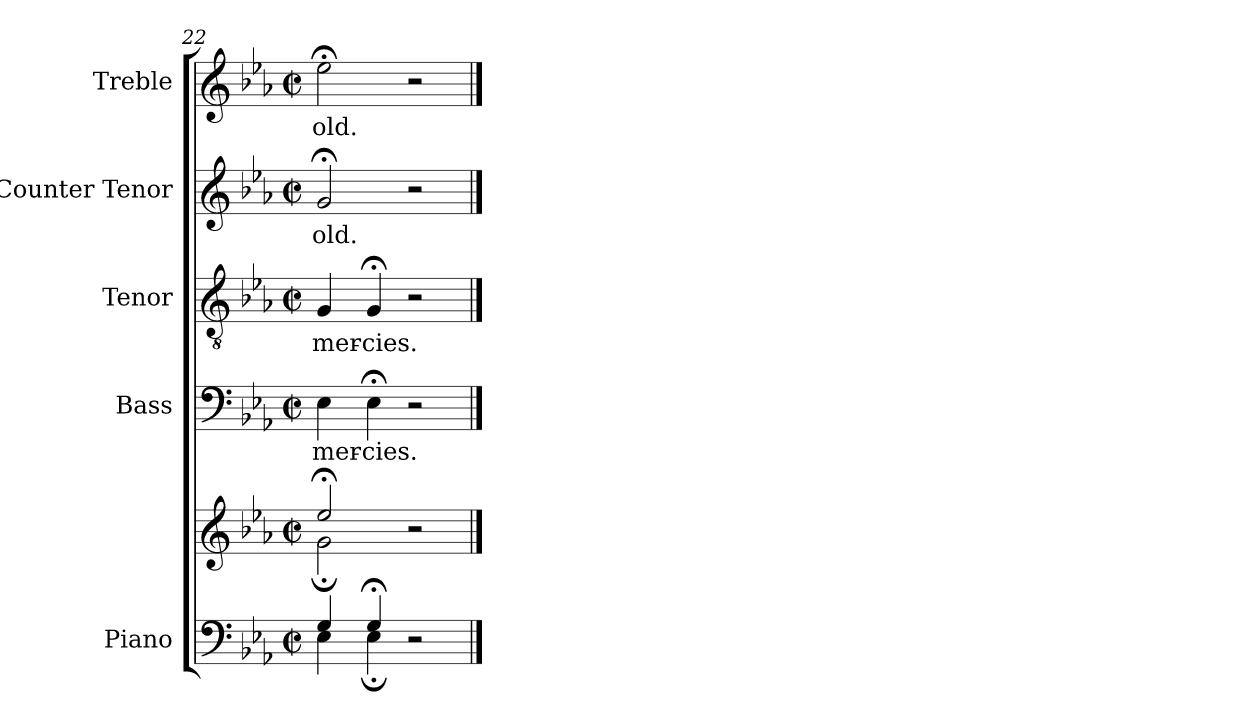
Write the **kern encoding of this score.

**kern	**kern	**kern	**text	**kern	**text	**kern	**text	**kern	**text
*part5	*part5	*part4	*part4	*part3	*part3	*part2	*part2	*part1	*part1
*staff6	*staff5	*staff4	*staff4	*staff3	*staff3	*staff2	*staff2	*staff1	*staff1
*I"Piano	*	*I"Bass	*	*I"Tenor	*	*I"Counter Tenor	*	*I"Treble	*
*I'Pno.	*	*I'B.	*	*I'T.	*	*	*	*	*
*clefF4	*clefG2	*clefF4	*	*clefGv2	*	*clefG2	*	*clefG2	*
*	*	*	*	*ITrd7c12	*	*	*	*	*
*k[b-e-a-]	*k[b-e-a-]	*k[b-e-a-]	*	*k[b-e-a-]	*	*k[b-e-a-]	*	*k[b-e-a-]	*
*E-:	*E-:	*E-:	*	*E-:	*	*E-:	*	*E-:	*
*M2/2	*M2/2	*M2/2	*	*M2/2	*	*M2/2	*	*M2/2	*
*met(c|)	*met(c|)	*met(c|)	*	*met(c|)	*	*met(c|)	*	*met(c|)	*
=22	=22	=22	=22	=22	=22	=22	=22	=22	=22
*^	*^	*	*	*	*	*	*	*	*
!	!	!	!	!	!LO:LY:b:color=#000000	!	!	!	!	!	!
!	!	!	!	!	!	!	!LO:LY:b:color=#000000	!	!	!	!
!	!	!	!	!	!	!	!	!	!LO:LY:b:color=#000000	!	!
!	!	!	!	!	!	!	!	!	!	!	!LO:LY:b:color=#000000
4Gi/	4E-i\	2ee-;i/	2g;i\	4E-i\	mer-	4GGi/	mer-	2g;i/	old.	2ee-;i\	old.
!	!	!	!	!	!LO:LY:b:color=#000000	!	!	!	!	!	!
!	!	!	!	!	!	!	!LO:LY:b:color=#000000	!	!	!	!
4G;i/	4E-;i\	.	.	4E-;i\	-cies.	4GG;i/	-cies.	.	.	.	.
2ryy	2r	2ryy	2r	2r	.	2r	.	2r	.	2r	.
*v	*v	*	*	*	*	*	*	*	*	*	*
*	*v	*v	*	*	*	*	*	*	*	*
==	==	==	==	==	==	==	==	==	==
*-	*-	*-	*-	*-	*-	*-	*-	*-	*-
